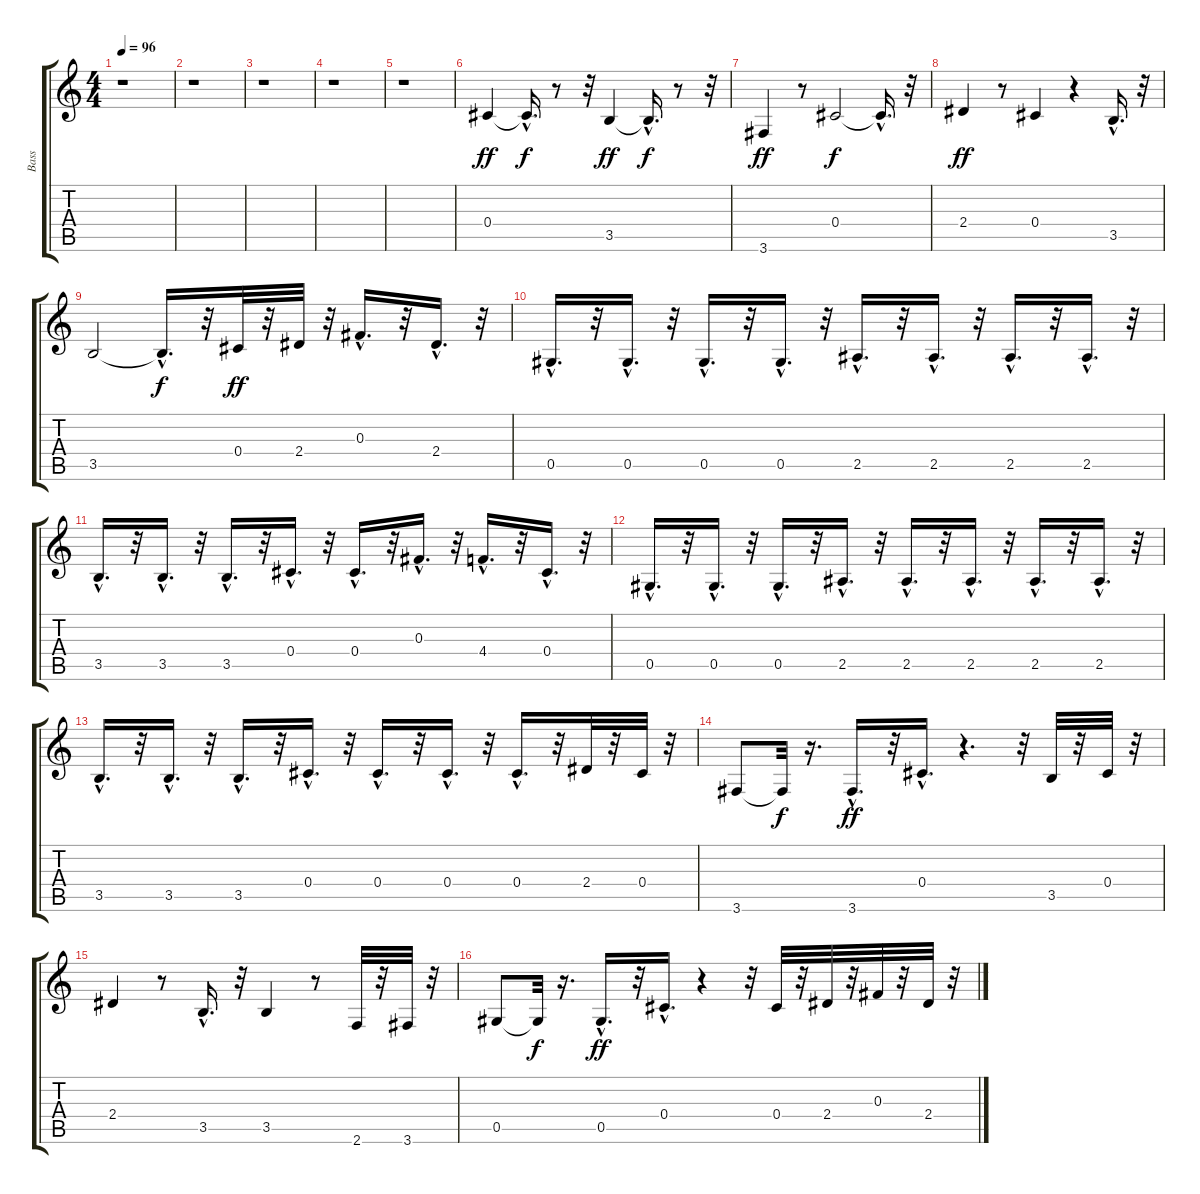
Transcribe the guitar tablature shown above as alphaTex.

\track ("Bass" "Bass") {instrument electricbassfinger}
\staff {score tabs}
\tuning (Eb4 Bb3 Gb3 Db3 Ab2 Eb2) {hide}
\ts (4 4)
\tempo 96
\clef g2
\ks c
r.1{dy ff instrument electricbassfinger} |
r.1 |
r.1 |
r.1 |
r.1 |
0.4.4 0.4{hac t}.16{d dy f} r.8 r.32 3.5.4{dy ff} 3.5{hac t}.16{d dy f} r.8 r.32 |
3.6.4{dy ff} r.8 0.4.2{dy f} 0.4{hac t}.16{d} r.32 |
2.4.4{dy ff} r.8 0.4.4 r.4 3.5{hac}.16{d} r.32 |
3.5.2 3.5{hac t}.16{d dy f} r.32 0.4.32{dy ff} r.32 2.4.32 r.32 0.3{hac}.16{d} r.32 2.4{hac}.16{d} r.32 |
0.5{hac}.16{d} r.32 0.5{hac}.16{d} r.32 0.5{hac}.16{d} r.32 0.5{hac}.16{d} r.32 2.5{hac}.16{d} r.32 2.5{hac}.16{d} r.32 2.5{hac}.16{d} r.32 2.5{hac}.16{d} r.32 |
3.5{hac}.16{d} r.32 3.5{hac}.16{d} r.32 3.5{hac}.16{d} r.32 0.4{hac}.16{d} r.32 0.4{hac}.16{d} r.32 0.3{hac}.16{d} r.32 4.4{hac}.16{d} r.32 0.4{hac}.16{d} r.32 |
0.5{hac}.16{d} r.32 0.5{hac}.16{d} r.32 0.5{hac}.16{d} r.32 2.5{hac}.16{d} r.32 2.5{hac}.16{d} r.32 2.5{hac}.16{d} r.32 2.5{hac}.16{d} r.32 2.5{hac}.16{d} r.32 |
3.5{hac}.16{d} r.32 3.5{hac}.16{d} r.32 3.5{hac}.16{d} r.32 0.4{hac}.16{d} r.32 0.4{hac}.16{d} r.32 0.4{hac}.16{d} r.32 0.4{hac}.16{d} r.32 2.4.32 r.32 0.4.32 r.32 |
3.6.8 3.6{t}.32{dy f} r.16{d} 3.6{hac}.16{d dy ff} r.32 0.4{hac}.16{d} r.4{d} r.32 3.5.32 r.32 0.4.32 r.32 |
2.4.4 r.8 3.5{hac}.16{d} r.32 3.5.4 r.8 2.6.32 r.32 3.6.32 r.32 |
0.5.8 0.5{t}.32{dy f} r.16{d} 0.5{hac}.16{d dy ff} r.32 0.4{hac}.16{d} r.4 r.32 0.4.32 r.32 2.4.32 r.32 0.3.32 r.32 2.4.32 r.32
